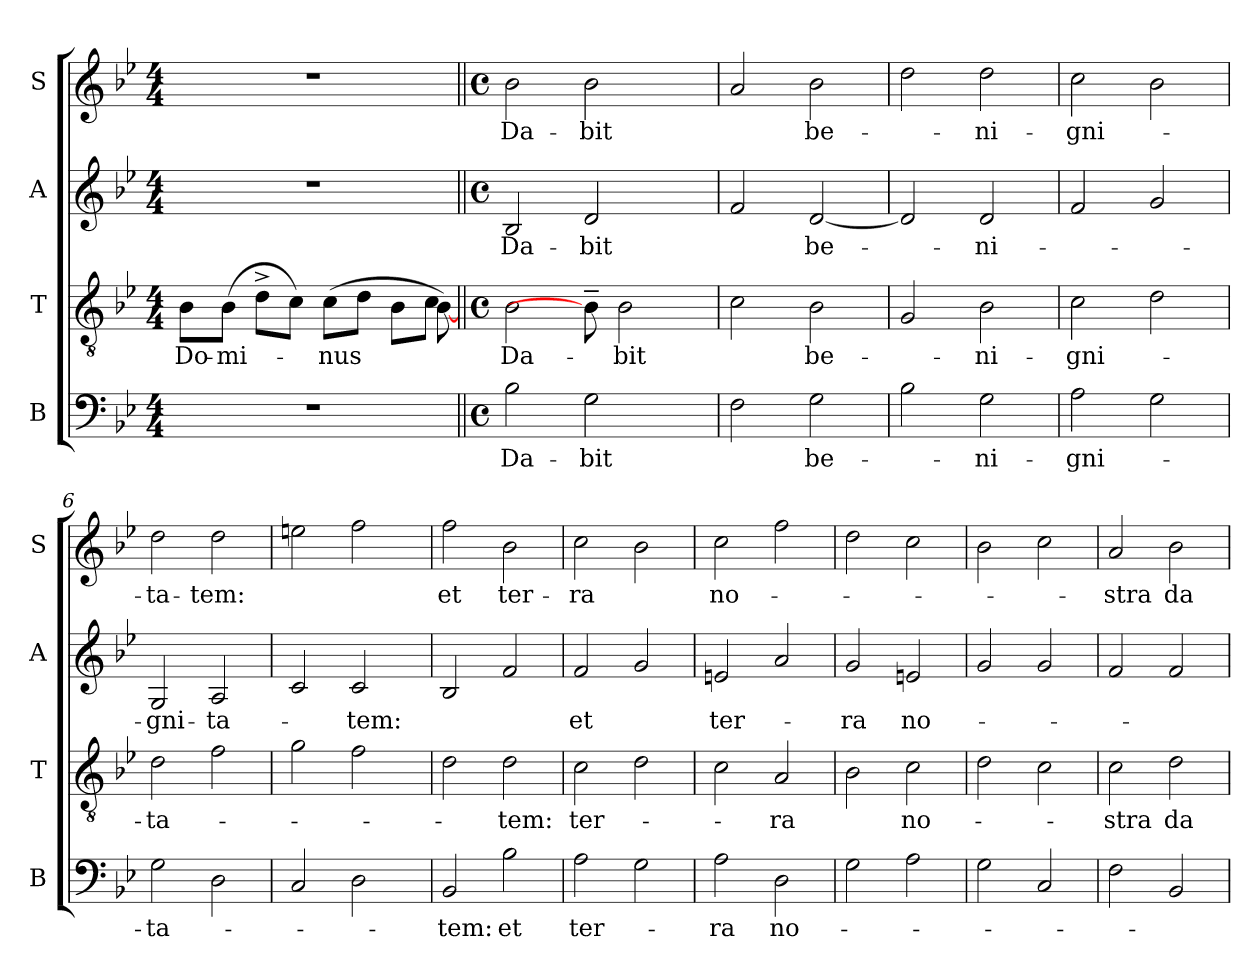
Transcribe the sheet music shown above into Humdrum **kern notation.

**kern	**text	**kern	**text	**kern	**text	**kern	**text
*part4	*part4	*part3	*part3	*part2	*part2	*part1	*part1
*staff4	*staff4	*staff3	*staff3	*staff2	*staff2	*staff1	*staff1
*I"B	*	*I"T	*	*I"A	*	*I"S	*
*I'B	*	*I'T	*	*I'A	*	*I'S	*
*clefF4	*	*clefGv2	*	*clefG2	*	*clefG2	*
*k[b-e-]	*	*k[b-e-]	*	*k[b-e-]	*	*k[b-e-]	*
*B-:	*	*B-:	*	*B-:	*	*B-:	*
*M4/4	*	*M4/4	*	*M4/4	*	*M4/4	*
=1	=1	=1	=1	=1	=1	=1	=1
!LO:N:vis=1	!	!	!LO:LY:b	!LO:N:vis=1	!	!LO:N:vis=1	!
*	*	*^	*	*	*	*	*
1r	.	8B-\L	2..ryy	Do-	1r	.	1r	.
!	!	!	!	!LO:LY:b:rj	!	!	!	!
.	.	(>8B-\J	.	-mi-	.	.	.	.
.	.	8d^<\L	.	.	.	.	.	.
.	.	8c\J)	.	.	.	.	.	.
!	!	!	!	!LO:LY:b	!	!	!	!
.	.	(>8c\L	.	-nus	.	.	.	.
.	.	8d\J	.	.	.	.	.	.
.	.	8B-\L	.	.	.	.	.	.
.	.	8c\J	[8B-\)	.	.	.	.	.
*	*	*v	*v	*	*	*	*	*
=2||	=2||	=2||	=2||	=2||	=2||	=2||	=2||
*M4/4	*	*M4/4	*	*M4/4	*	*M4/4	*
*met(c)	*	*met(c)	*	*met(c)	*	*met(c)	*
*	*	*^	*	*	*	*	*
!	!LO:LY:b	!	!	!LO:LY:b	!	!LO:LY:b	!	!LO:LY:b
*	*	*v	*v	*	*	*	*	*
2B-\	Da-	2B-\	Da-	2B-/	Da-	2b-\	Da-
!	!LO:LY:b	!	!	!	!LO:LY:b	!	!LO:LY:b
2G\	-bit	8B-~<\]	.	2d/	-bit	2b-\	-bit
!	!	!	!LO:LY:b	!	!	!	!
.	.	2B-\	-bit	.	.	.	.
8ryy	.	.	.	8ryy	.	8ryy	.
=3	=3	=3	=3	=3	=3	=3	=3
2F\	.	2c\	.	2f/	.	2a/	.
!	!LO:LY:b	!	!LO:LY:b	!	!LO:LY:b	!	!LO:LY:b
2G\	be-	2B-\	be-	[<2d/	be-	2b-\	be-
=4	=4	=4	=4	=4	=4	=4	=4
2B-\	.	2G/	.	2d/]	.	2dd\	.
!	!LO:LY:b	!	!LO:LY:b	!	!LO:LY:b	!	!LO:LY:b
2G\	-ni-	2B-\	-ni-	2d/	-ni-	2dd\	-ni-
=5	=5	=5	=5	=5	=5	=5	=5
!	!LO:LY:b	!	!LO:LY:b	!	!	!	!LO:LY:b
2A\	-gni-	2c\	-gni-	2f/	.	2cc\	-gni-
2G\	.	2d\	.	2g/	.	2b-\	.
=6	=6	=6	=6	=6	=6	=6	=6
!	!LO:LY:b	!	!LO:LY:b	!	!LO:LY:b	!	!LO:LY:b
2G\	-ta-	2d\	-ta-	2G/	-gni-	2dd\	-ta-
!	!	!	!	!	!LO:LY:b	!	!LO:LY:b
2D\	.	2f\	.	2A/	-ta-	2dd\	-tem:
=7	=7	=7	=7	=7	=7	=7	=7
2C/	.	2g\	.	2c/	.	2een\	.
!	!	!	!	!	!LO:LY:b	!	!
2D\	.	2f\	.	2c/	-tem:	2ff\	.
=8	=8	=8	=8	=8	=8	=8	=8
!	!LO:LY:b	!	!	!	!	!	!LO:LY:b
2BB-/	-tem:	2d\	.	2B-/	.	2ff\	et
!	!LO:LY:b	!	!LO:LY:b	!	!	!	!LO:LY:b
2B-\	et	2d\	-tem:	2f/	.	2b-\	ter-
!!LO:LB:g=z
=9	=9	=9	=9	=9	=9	=9	=9
!	!LO:LY:b	!	!LO:LY:b	!	!LO:LY:b	!	!LO:LY:b
2A\	ter-	2c\	ter-	2f/	et	2cc\	-ra
2G\	.	2d\	.	2g/	.	2b-\	.
=10	=10	=10	=10	=10	=10	=10	=10
!	!LO:LY:b	!	!	!	!LO:LY:b	!	!LO:LY:b
2A\	-ra	2c\	.	2en/	ter-	2cc\	no-
!	!LO:LY:b	!	!LO:LY:b	!	!	!	!
2D\	no-	2A/	-ra	2a/	.	2ff\	.
=11	=11	=11	=11	=11	=11	=11	=11
!	!	!	!	!	!LO:LY:b	!	!
2G\	.	2B-\	.	2g/	-ra	2dd\	.
!	!	!	!LO:LY:b	!	!LO:LY:b	!	!
2A\	.	2c\	no-	2en/	no-	2cc\	.
=12	=12	=12	=12	=12	=12	=12	=12
2G\	.	2d\	.	2g/	.	2b-\	.
2C/	.	2c\	.	2g/	.	2cc\	.
=13	=13	=13	=13	=13	=13	=13	=13
!	!	!	!LO:LY:b	!	!	!	!LO:LY:b
2F\	.	2c\	-stra	2f/	.	2a/	-stra
!	!	!	!LO:LY:b	!	!	!	!LO:LY:b
2BB-/	.	2d\	da-	2f/	.	2b-\	da-
=	=	=	=	=	=	=	=
*-	*-	*-	*-	*-	*-	*-	*-
